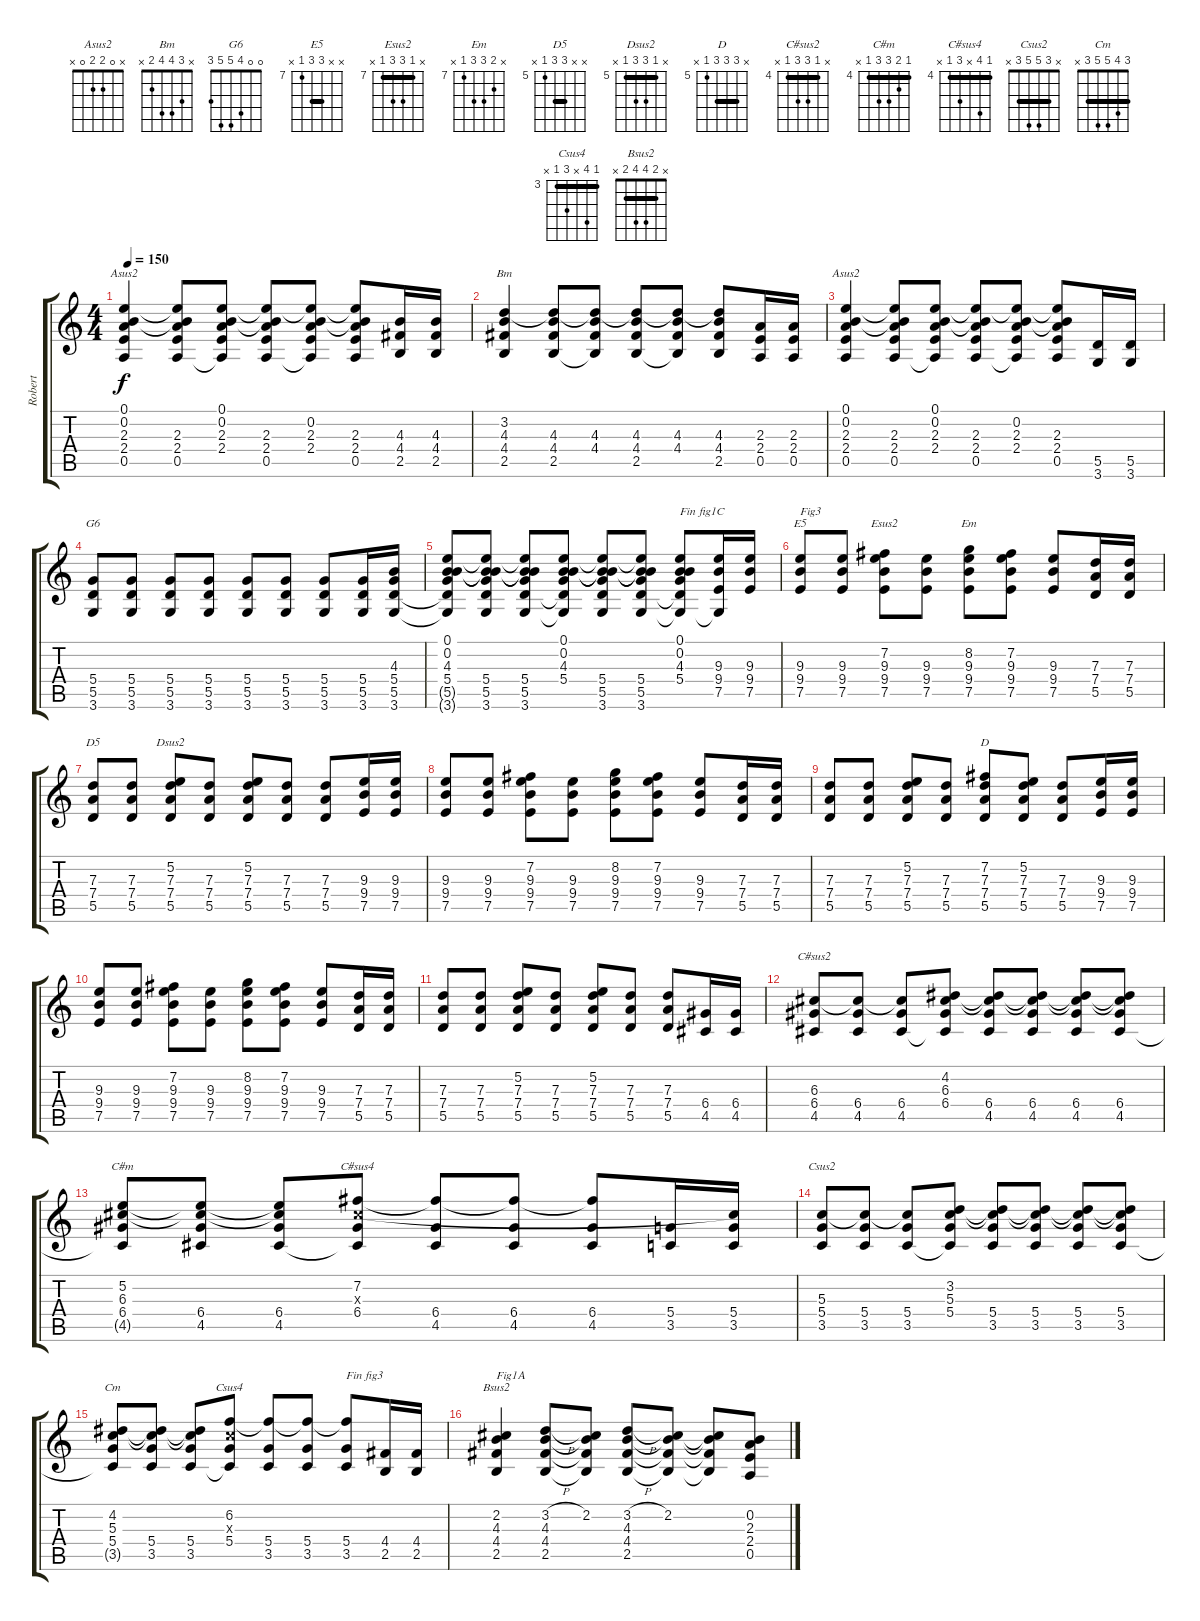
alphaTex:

\track ("Robert" "Robert") {instrument electricguitarclean}
\staff {score tabs}
\tuning (E4 B3 G3 D3 A2 E2) {hide}
\chord ("Asus2" 0 0 2 2 0 x)
\chord ("Bm" x 3 4 4 2 x)
\chord ("Asus2" x 0 2 2 0 x)
\chord ("G6" 0 0 4 5 5 3)
\chord ("E5" x x 9 9 7 x) {firstfret 7 barre 9}
\chord ("Esus2" x 7 9 9 7 x) {firstfret 7 barre 7}
\chord ("Em" x 8 9 9 7 x) {firstfret 7}
\chord ("D5" x x 7 7 5 x) {firstfret 5 barre 7}
\chord ("Dsus2" x 5 7 7 5 x) {firstfret 5 barre 5}
\chord ("D" x 7 7 7 5 x) {firstfret 5 barre 7}
\chord ("C#sus2" x 4 6 6 4 x) {firstfret 4 barre 4}
\chord ("C#m" 4 5 6 6 4 x) {firstfret 4 barre 4}
\chord ("C#sus4" 4 7 x 6 4 x) {firstfret 4 barre 4}
\chord ("Csus2" x 3 5 5 3 x) {barre 3}
\chord ("Cm" 3 4 5 5 3 x) {barre 3}
\chord ("Csus4" 3 6 x 5 3 x) {firstfret 3 barre 3}
\chord ("Bsus2" x 2 4 4 2 x) {barre 2}
\ts (4 4)
\tempo 150
\clef g2
\ks c
(0.1 0.2 2.3 2.4 0.5).4{ch "Asus2" dy f} (0.1{t} 0.2{t} 2.3 2.4 0.5).8 (0.1 0.2 2.3 2.4 0.5{t}).8 (0.1{t} 0.2{t} 2.3 2.4 0.5).8 (0.1{t} 0.2 2.3 2.4 0.5{t}).8 (0.1{t} 0.2{t} 2.3 2.4 0.5).8 (4.3 4.4 2.5).16 (4.3 4.4 2.5).16 |
(3.2 4.3 4.4 2.5).4{ch "Bm"} (3.2{t} 4.3 4.4 2.5).8 (3.2{t} 4.3 4.4 2.5{t}).8 (3.2{t} 4.3 4.4 2.5).8 (3.2{t} 4.3 4.4 2.5{t}).8 (3.2{t} 4.3 4.4 2.5).8 (2.3 2.4 0.5).16 (2.3 2.4 0.5).16 |
(0.1 0.2 2.3 2.4 0.5).4{ch "Asus2"} (0.1{t} 0.2{t} 2.3 2.4 0.5).8 (0.1 0.2 2.3 2.4 0.5{t}).8 (0.1{t} 0.2{t} 2.3 2.4 0.5).8 (0.1{t} 0.2 2.3 2.4 0.5{t}).8 (0.1{t} 0.2{t} 2.3 2.4 0.5).8 (5.5 3.6).16 (5.5 3.6).16 |
(5.4 5.5 3.6).8{ch "G6"} (5.4 5.5 3.6).8 (5.4 5.5 3.6).8 (5.4 5.5 3.6).8 (5.4 5.5 3.6).8 (5.4 5.5 3.6).8 (5.4 5.5 3.6).8 (5.4 5.5 3.6).16 (4.3 5.4 5.5 3.6).16 |
(0.1 0.2 4.3 5.4 5.5{t} 3.6{t}).8 (0.1{t} 0.2{t} 4.3{t} 5.4 5.5 3.6).8 (0.1{t} 0.2{t} 4.3{t} 5.4 5.5 3.6).8 (0.1 0.2 4.3 5.4 5.5{t} 3.6{t}).8 (0.1{t} 0.2{t} 4.3{t} 5.4 5.5 3.6).8 (0.1{t} 0.2{t} 4.3{t} 5.4 5.5 3.6).8 (0.1 0.2 4.3 5.4 5.5{t} 3.6{t}).8{txt "Fin fig1C"} (9.3 9.4 7.5 3.6{t}).16 (9.3 9.4 7.5).16 |
(9.3 9.4 7.5).8{ch "E5" txt "Fig3"} (9.3 9.4 7.5).8 (7.2 9.3 9.4 7.5).8{ch "Esus2"} (9.3 9.4 7.5).8 (8.2 9.3 9.4 7.5).8{ch "Em"} (7.2 9.3 9.4 7.5).8 (9.3 9.4 7.5).8 (7.3 7.4 5.5).16 (7.3 7.4 5.5).16 |
(7.3 7.4 5.5).8{ch "D5"} (7.3 7.4 5.5).8 (5.2 7.3 7.4 5.5).8{ch "Dsus2"} (7.3 7.4 5.5).8 (5.2 7.3 7.4 5.5).8 (7.3 7.4 5.5).8 (7.3 7.4 5.5).8 (9.3 9.4 7.5).16 (9.3 9.4 7.5).16 |
(9.3 9.4 7.5).8 (9.3 9.4 7.5).8 (7.2 9.3 9.4 7.5).8 (9.3 9.4 7.5).8 (8.2 9.3 9.4 7.5).8 (7.2 9.3 9.4 7.5).8 (9.3 9.4 7.5).8 (7.3 7.4 5.5).16 (7.3 7.4 5.5).16 |
(7.3 7.4 5.5).8 (7.3 7.4 5.5).8 (5.2 7.3 7.4 5.5).8 (7.3 7.4 5.5).8 (7.2 7.3 7.4 5.5).8{ch "D"} (5.2 7.3 7.4 5.5).8 (7.3 7.4 5.5).8 (9.3 9.4 7.5).16 (9.3 9.4 7.5).16 |
(9.3 9.4 7.5).8 (9.3 9.4 7.5).8 (7.2 9.3 9.4 7.5).8 (9.3 9.4 7.5).8 (8.2 9.3 9.4 7.5).8 (7.2 9.3 9.4 7.5).8 (9.3 9.4 7.5).8 (7.3 7.4 5.5).16 (7.3 7.4 5.5).16 |
(7.3 7.4 5.5).8 (7.3 7.4 5.5).8 (5.2 7.3 7.4 5.5).8 (7.3 7.4 5.5).8 (5.2 7.3 7.4 5.5).8 (7.3 7.4 5.5).8 (7.3 7.4 5.5).8 (6.4 4.5).16 (6.4 4.5).16 |
(6.3 6.4 4.5).8{ch "C#sus2"} (6.3{t} 6.4 4.5).8 (6.3{t} 6.4 4.5).8 (4.2 6.3 6.4 4.5{t}).8 (4.2{t} 6.3{t} 6.4 4.5).8 (4.2{t} 6.3{t} 6.4 4.5).8 (4.2{t} 6.3{t} 6.4 4.5).8 (4.2{t} 6.3{t} 6.4 4.5).8 |
(5.2 6.3 6.4 4.5{t}).8{ch "C#m"} (5.2{t} 6.3{t} 6.4 4.5).8 (5.2{t} 6.3{t} 6.4 4.5).8 (7.2 6.3{x} 6.4 4.5{t}).8{ch "C#sus4"} (7.2{t} 6.4 4.5).8 (7.2{t} 6.4 4.5).8 (7.2{t} 6.4 4.5).8 (5.4 3.5).16 (6.3{t} 5.4 3.5).16 |
(5.3 5.4 3.5).8{ch "Csus2"} (5.3{t} 5.4 3.5).8 (5.3{t} 5.4 3.5).8 (3.2 5.3 5.4 3.5{t}).8 (3.2{t} 5.3{t} 5.4 3.5).8 (3.2{t} 5.3{t} 5.4 3.5).8 (3.2{t} 5.3{t} 5.4 3.5).8 (3.2{t} 5.3{t} 5.4 3.5).8 |
(4.2 5.3 5.4 3.5{t}).8{ch "Cm"} (4.2{t} 5.3{t} 5.4 3.5).8 (4.2{t} 5.3{t} 5.4 3.5).8 (6.2 5.3{x} 5.4 3.5{t}).8{ch "Csus4"} (6.2{t} 5.4 3.5).8 (6.2{t} 5.4 3.5).8 (6.2{t} 5.4 3.5).8{txt "Fin fig3"} (4.4 2.5).16 (4.4 2.5).16 |
(2.2 4.3 4.4 2.5).4{ch "Bsus2" txt "Fig1A"} (3.2{h} 4.3 4.4 2.5).8 (2.2 4.3{t} 4.4{t} 2.5{t}).8 (3.2{h} 4.3 4.4 2.5).8 (2.2 4.3{t} 4.4{t} 2.5{t}).8 (2.2{t} 4.3{t} 4.4{t} 2.5{t}).8 (0.2 2.3 2.4 0.5).8
